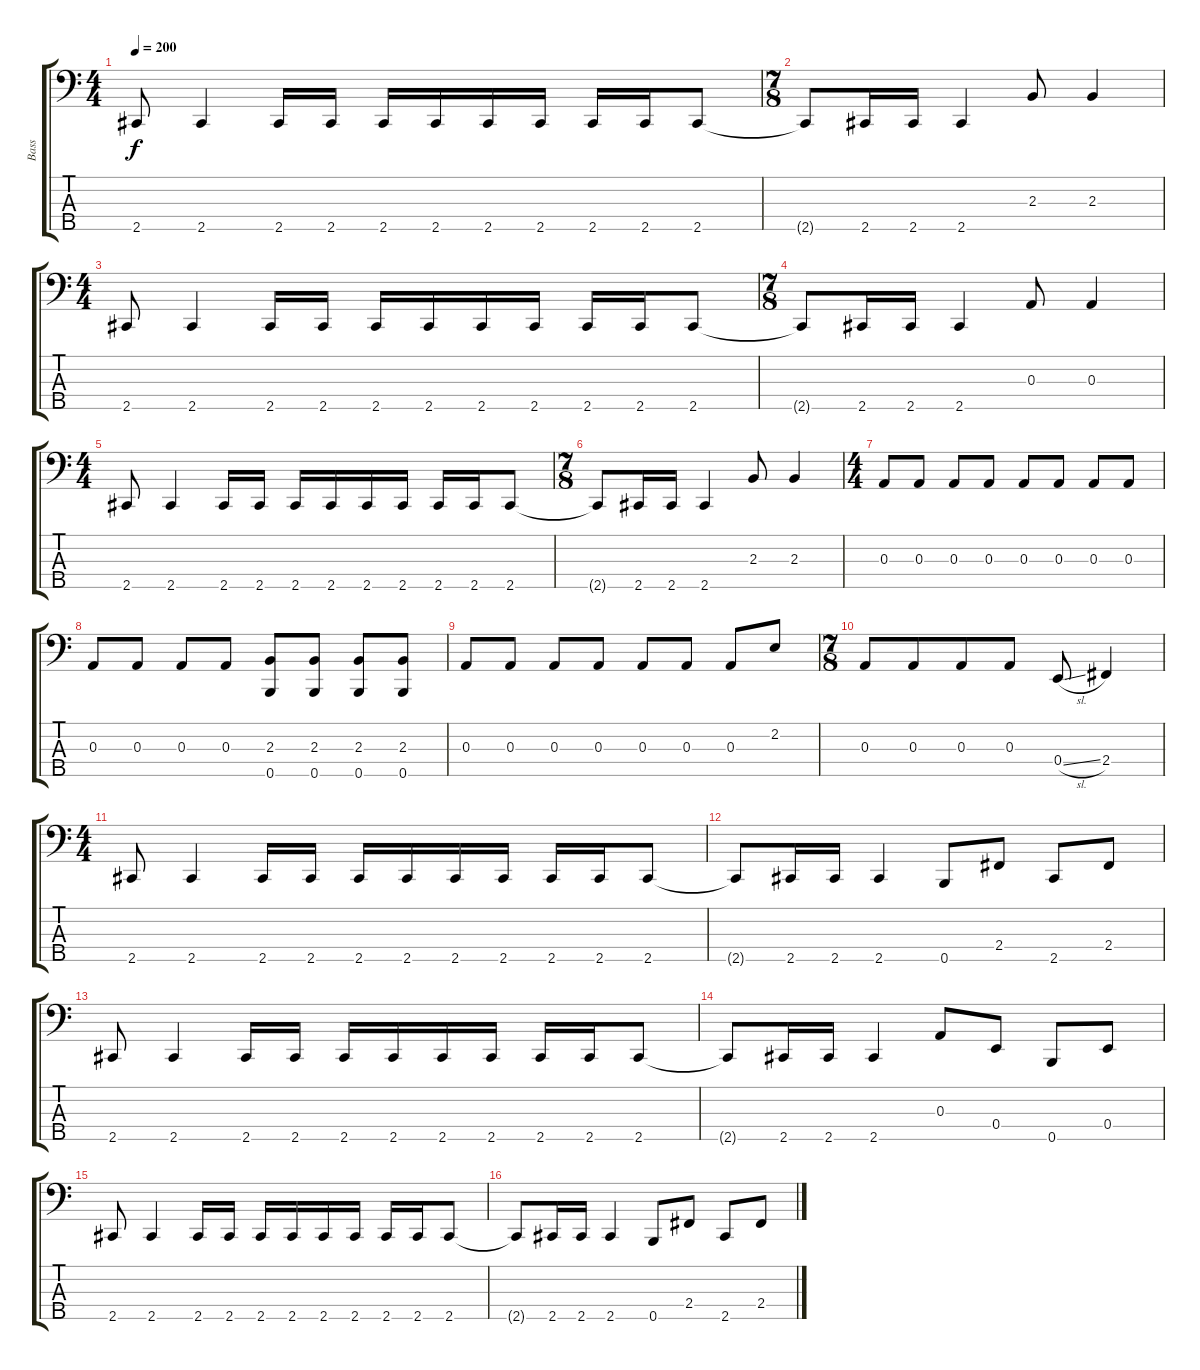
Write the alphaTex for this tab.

\track ("Bass" "Bass") {instrument electricbasspick}
\staff {score tabs}
\tuning (G2 D2 A1 E1 B0) {hide}
\ts (4 4)
\tempo 200
\clef f4
\ks c
2.5.8{dy f instrument electricbasspick} 2.5.4 2.5.16 2.5.16 2.5.16 2.5.16 2.5.16 2.5.16 2.5.16 2.5.16 2.5.8 |
\ts (7 8)
2.5{t}.8 2.5.16 2.5.16 2.5.4 2.3.8 2.3.4 |
\ts (4 4)
2.5.8 2.5.4 2.5.16 2.5.16 2.5.16 2.5.16 2.5.16 2.5.16 2.5.16 2.5.16 2.5.8 |
\ts (7 8)
2.5{t}.8 2.5.16 2.5.16 2.5.4 0.3.8 0.3.4 |
\ts (4 4)
2.5.8 2.5.4 2.5.16 2.5.16 2.5.16 2.5.16 2.5.16 2.5.16 2.5.16 2.5.16 2.5.8 |
\ts (7 8)
2.5{t}.8 2.5.16 2.5.16 2.5.4 2.3.8 2.3.4 |
\ts (4 4)
0.3.8 0.3.8 0.3.8 0.3.8 0.3.8 0.3.8 0.3.8 0.3.8 |
0.3.8 0.3.8 0.3.8 0.3.8 (2.3 0.5).8 (2.3 0.5).8 (2.3 0.5).8 (2.3 0.5).8 |
0.3.8 0.3.8 0.3.8 0.3.8 0.3.8 0.3.8 0.3.8 2.2.8 |
\ts (7 8)
0.3.8 0.3.8 0.3.8 0.3.8 0.4{sl}.8 2.4.4 |
\ts (4 4)
2.5.8 2.5.4 2.5.16 2.5.16 2.5.16 2.5.16 2.5.16 2.5.16 2.5.16 2.5.16 2.5.8 |
2.5{t}.8 2.5.16 2.5.16 2.5.4 0.5.8 2.4.8 2.5.8 2.4.8 |
2.5.8 2.5.4 2.5.16 2.5.16 2.5.16 2.5.16 2.5.16 2.5.16 2.5.16 2.5.16 2.5.8 |
2.5{t}.8 2.5.16 2.5.16 2.5.4 0.3.8 0.4.8 0.5.8 0.4.8 |
2.5.8 2.5.4 2.5.16 2.5.16 2.5.16 2.5.16 2.5.16 2.5.16 2.5.16 2.5.16 2.5.8 |
2.5{t}.8 2.5.16 2.5.16 2.5.4 0.5.8 2.4.8 2.5.8 2.4.8
